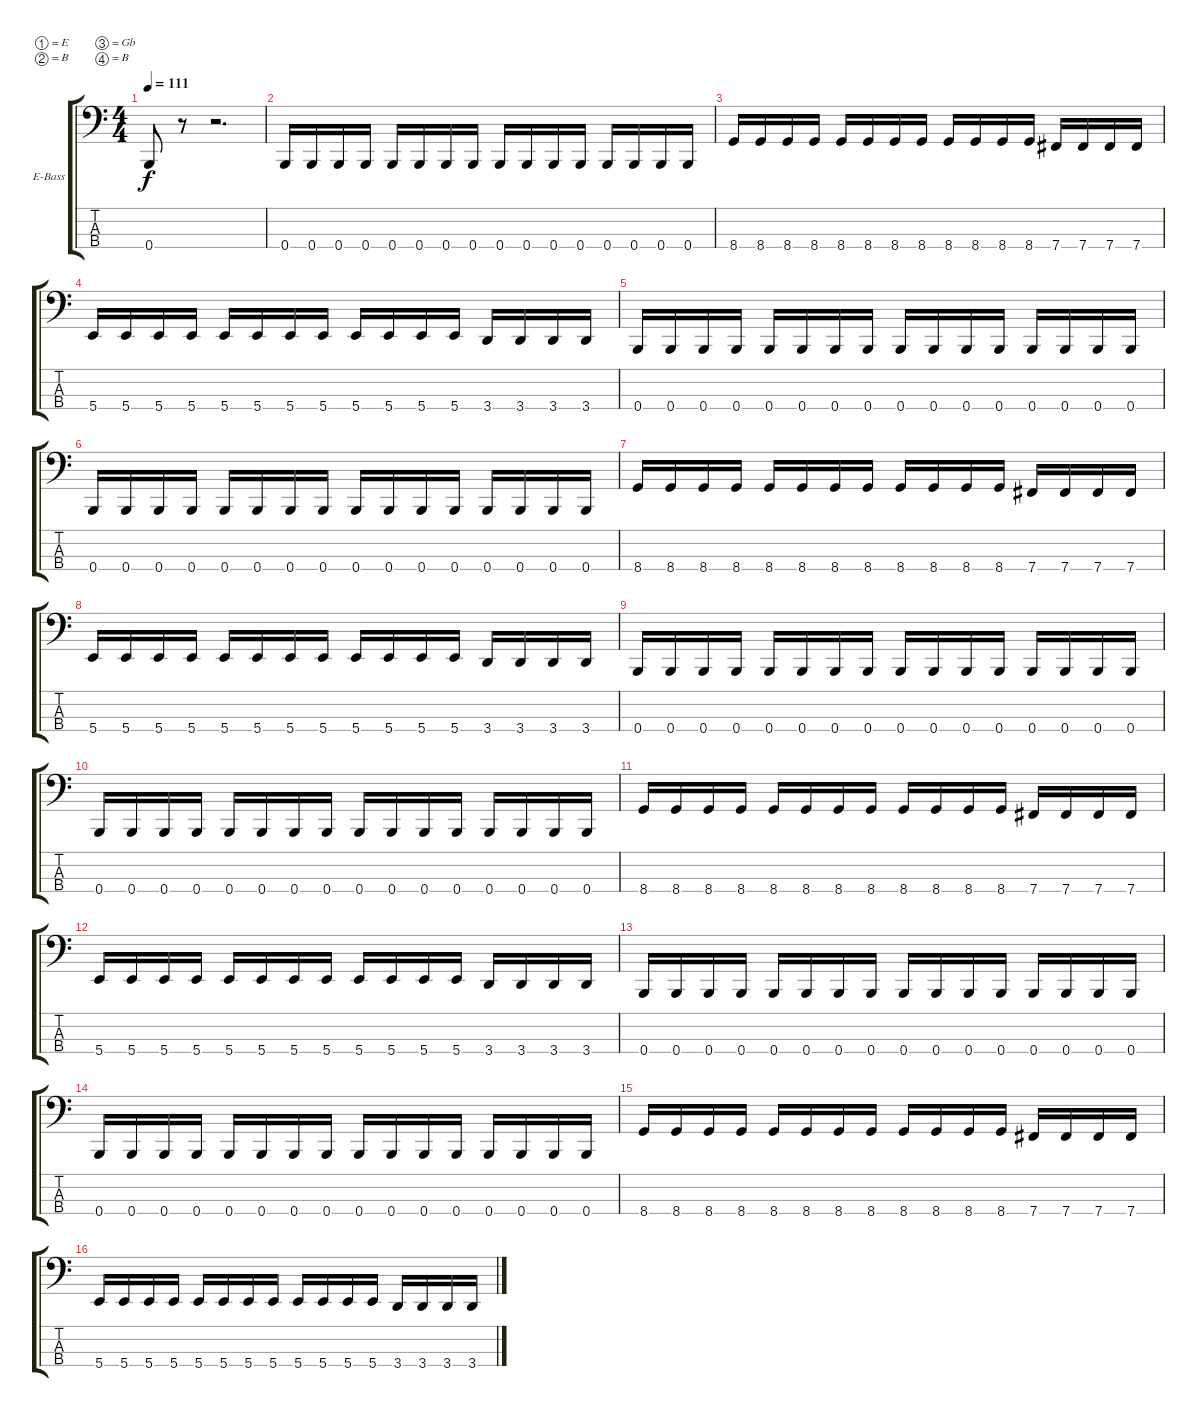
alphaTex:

\bracketExtendMode groupsimilarinstruments
\firstSystemTrackNameOrientation horizontal
\otherSystemsTrackNameOrientation horizontal
\track ("Mike Tiner (Bass)" "E-Bass") {instrument electricbassfinger}
\staff {score tabs}
\tuning (E2 B1 Gb1 B0)
\ts (4 4)
\tempo 111
\clef f4
\ks c
0.4.8{dy f} r.8 r.2{d} |
0.4.16 0.4.16 0.4.16 0.4.16 0.4.16 0.4.16 0.4.16 0.4.16 0.4.16 0.4.16 0.4.16 0.4.16 0.4.16 0.4.16 0.4.16 0.4.16 |
8.4.16 8.4.16 8.4.16 8.4.16 8.4.16 8.4.16 8.4.16 8.4.16 8.4.16 8.4.16 8.4.16 8.4.16 7.4.16 7.4.16 7.4.16 7.4.16 |
5.4.16 5.4.16 5.4.16 5.4.16 5.4.16 5.4.16 5.4.16 5.4.16 5.4.16 5.4.16 5.4.16 5.4.16 3.4.16 3.4.16 3.4.16 3.4.16 |
0.4.16 0.4.16 0.4.16 0.4.16 0.4.16 0.4.16 0.4.16 0.4.16 0.4.16 0.4.16 0.4.16 0.4.16 0.4.16 0.4.16 0.4.16 0.4.16 |
0.4.16 0.4.16 0.4.16 0.4.16 0.4.16 0.4.16 0.4.16 0.4.16 0.4.16 0.4.16 0.4.16 0.4.16 0.4.16 0.4.16 0.4.16 0.4.16 |
8.4.16 8.4.16 8.4.16 8.4.16 8.4.16 8.4.16 8.4.16 8.4.16 8.4.16 8.4.16 8.4.16 8.4.16 7.4.16 7.4.16 7.4.16 7.4.16 |
5.4.16 5.4.16 5.4.16 5.4.16 5.4.16 5.4.16 5.4.16 5.4.16 5.4.16 5.4.16 5.4.16 5.4.16 3.4.16 3.4.16 3.4.16 3.4.16 |
0.4.16 0.4.16 0.4.16 0.4.16 0.4.16 0.4.16 0.4.16 0.4.16 0.4.16 0.4.16 0.4.16 0.4.16 0.4.16 0.4.16 0.4.16 0.4.16 |
0.4.16 0.4.16 0.4.16 0.4.16 0.4.16 0.4.16 0.4.16 0.4.16 0.4.16 0.4.16 0.4.16 0.4.16 0.4.16 0.4.16 0.4.16 0.4.16 |
8.4.16 8.4.16 8.4.16 8.4.16 8.4.16 8.4.16 8.4.16 8.4.16 8.4.16 8.4.16 8.4.16 8.4.16 7.4.16 7.4.16 7.4.16 7.4.16 |
5.4.16 5.4.16 5.4.16 5.4.16 5.4.16 5.4.16 5.4.16 5.4.16 5.4.16 5.4.16 5.4.16 5.4.16 3.4.16 3.4.16 3.4.16 3.4.16 |
0.4.16 0.4.16 0.4.16 0.4.16 0.4.16 0.4.16 0.4.16 0.4.16 0.4.16 0.4.16 0.4.16 0.4.16 0.4.16 0.4.16 0.4.16 0.4.16 |
0.4.16 0.4.16 0.4.16 0.4.16 0.4.16 0.4.16 0.4.16 0.4.16 0.4.16 0.4.16 0.4.16 0.4.16 0.4.16 0.4.16 0.4.16 0.4.16 |
8.4.16 8.4.16 8.4.16 8.4.16 8.4.16 8.4.16 8.4.16 8.4.16 8.4.16 8.4.16 8.4.16 8.4.16 7.4.16 7.4.16 7.4.16 7.4.16 |
5.4.16 5.4.16 5.4.16 5.4.16 5.4.16 5.4.16 5.4.16 5.4.16 5.4.16 5.4.16 5.4.16 5.4.16 3.4.16 3.4.16 3.4.16 3.4.16
